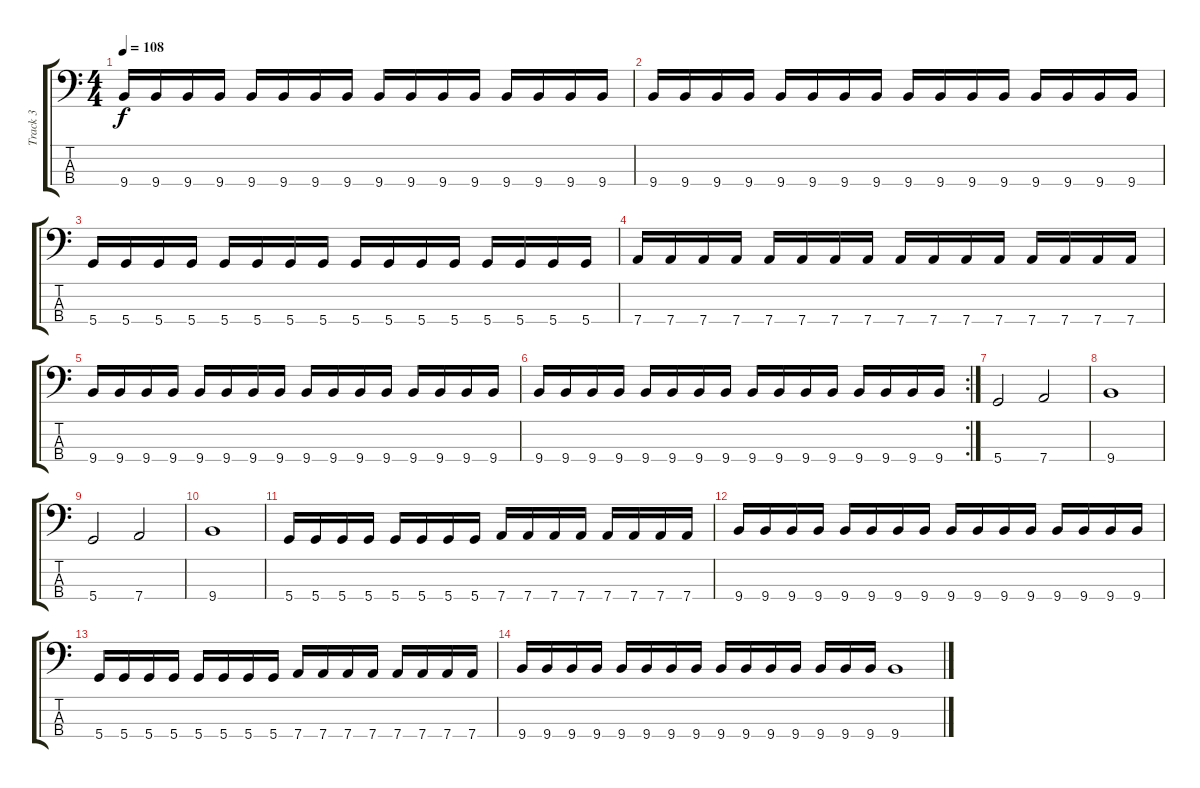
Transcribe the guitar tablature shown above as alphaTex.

\track ("Track 3" "Track 3") {instrument electricbasspick}
\staff {score tabs}
\tuning (G2 D2 A1 D1) {hide}
\ts (4 4)
\tempo 108
\clef f4
\ks c
9.4.16{dy f} 9.4.16 9.4.16 9.4.16 9.4.16 9.4.16 9.4.16 9.4.16 9.4.16 9.4.16 9.4.16 9.4.16 9.4.16 9.4.16 9.4.16 9.4.16 |
9.4.16 9.4.16 9.4.16 9.4.16 9.4.16 9.4.16 9.4.16 9.4.16 9.4.16 9.4.16 9.4.16 9.4.16 9.4.16 9.4.16 9.4.16 9.4.16 |
5.4.16 5.4.16 5.4.16 5.4.16 5.4.16 5.4.16 5.4.16 5.4.16 5.4.16 5.4.16 5.4.16 5.4.16 5.4.16 5.4.16 5.4.16 5.4.16 |
7.4.16 7.4.16 7.4.16 7.4.16 7.4.16 7.4.16 7.4.16 7.4.16 7.4.16 7.4.16 7.4.16 7.4.16 7.4.16 7.4.16 7.4.16 7.4.16 |
9.4.16 9.4.16 9.4.16 9.4.16 9.4.16 9.4.16 9.4.16 9.4.16 9.4.16 9.4.16 9.4.16 9.4.16 9.4.16 9.4.16 9.4.16 9.4.16 |
\rc 2
9.4.16 9.4.16 9.4.16 9.4.16 9.4.16 9.4.16 9.4.16 9.4.16 9.4.16 9.4.16 9.4.16 9.4.16 9.4.16 9.4.16 9.4.16 9.4.16 |
5.4.2 7.4.2 |
9.4.1 |
5.4.2 7.4.2 |
9.4.1 |
5.4.16 5.4.16 5.4.16 5.4.16 5.4.16 5.4.16 5.4.16 5.4.16 7.4.16 7.4.16 7.4.16 7.4.16 7.4.16 7.4.16 7.4.16 7.4.16 |
9.4.16 9.4.16 9.4.16 9.4.16 9.4.16 9.4.16 9.4.16 9.4.16 9.4.16 9.4.16 9.4.16 9.4.16 9.4.16 9.4.16 9.4.16 9.4.16 |
5.4.16 5.4.16 5.4.16 5.4.16 5.4.16 5.4.16 5.4.16 5.4.16 7.4.16 7.4.16 7.4.16 7.4.16 7.4.16 7.4.16 7.4.16 7.4.16 |
9.4.16 9.4.16 9.4.16 9.4.16 9.4.16 9.4.16 9.4.16 9.4.16 9.4.16 9.4.16 9.4.16 9.4.16 9.4.16 9.4.16 9.4.16 9.4.1
